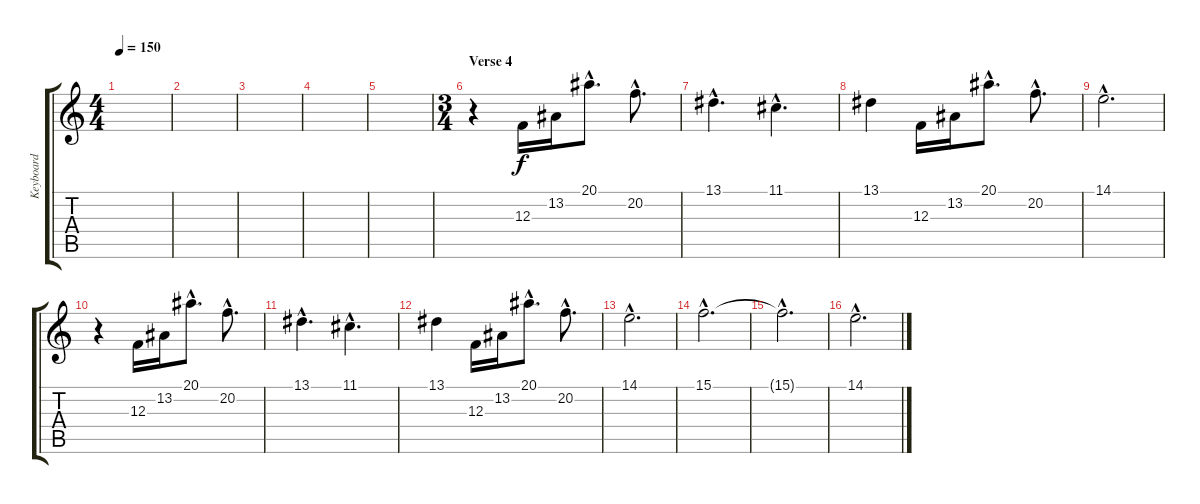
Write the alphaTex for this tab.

\track ("Keyboard" "Keyboard") {instrument lead2sawtooth}
\staff {score tabs}
\tuning (D4 A3 F3 C3 G2 D2) {hide}
\ts (4 4)
\tempo 150
\clef g2
\ks c
|
|
|
|
|
\ts (3 4)
\section ("" "Verse 4")
r.4{volume 12} 12.3.16 13.2.16 20.1{hac}.8{d} 20.2{hac}.8{d} |
13.1{hac}.4{d} 11.1{hac}.4{d} |
13.1.4{volume 12} 12.3.16 13.2.16 20.1{hac}.8{d} 20.2{hac}.8{d} |
14.1{hac}.2{d} |
r.4{volume 12} 12.3.16 13.2.16 20.1{hac}.8{d} 20.2{hac}.8{d} |
13.1{hac}.4{d} 11.1{hac}.4{d} |
13.1.4{volume 12} 12.3.16 13.2.16 20.1{hac}.8{d} 20.2{hac}.8{d} |
14.1{hac}.2{d} |
15.1{hac}.2{d} |
15.1{hac t}.2{d} |
14.1{hac}.2{d}
